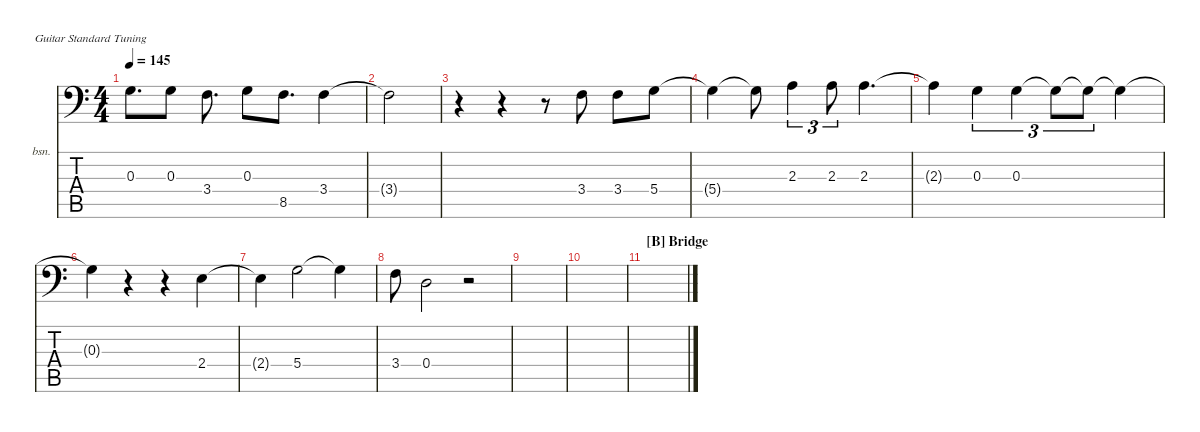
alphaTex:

\defaultSystemsLayout 4
\hideDynamics
\bracketExtendMode nobrackets
\firstSystemTrackNameOrientation horizontal
\otherSystemsTrackNameOrientation horizontal
\track ("Bassoon" "bsn.") {instrument bassoon}
\staff {score tabs}
\tuning (E4 B3 G3 D3 A2 E2)
\ts (4 4)
\tempo 145
\clef f4
\ks c
0.3{t}.8{d dy mf beam Down} 0.3.8{beam Down} 3.4.8{d beam Down} 0.3.8{beam Down} 8.5.8{d beam Down} 3.4.4{beam Down} |
3.4{t}.2{beam Down} |
r.4{beam Down} r.4{beam Down} r.8{beam Down} 3.4.8{beam Down} 3.4.8{beam Down} 5.4.8{beam Down} |
5.4{t}.4{beam Down} 5.4{t}.8{beam Down} 2.3.4{tu (3 2) beam Down} 2.3.8{tu (3 2) beam Down} 2.3.4{d beam Down} |
2.3{t}.4{beam Down} 0.3.4{tu (3 2) beam Down} 0.3.4{tu (3 2) beam Down} 0.3{t}.8{tu (3 2) beam Down} 0.3{t}.8{tu (3 2) beam Down} 0.3{t}.4{beam Down} |
0.3{t}.4{beam Down} r.4{beam Down} r.4{beam Down} 2.4.4{beam Down} |
2.4{t}.4{beam Down} 5.4.2{beam Down} 5.4{t}.4{beam Down} |
3.4.8{beam Down} 0.4.2{beam Down} r.2{beam Down} |
|
|
\section ("B" "Bridge")
